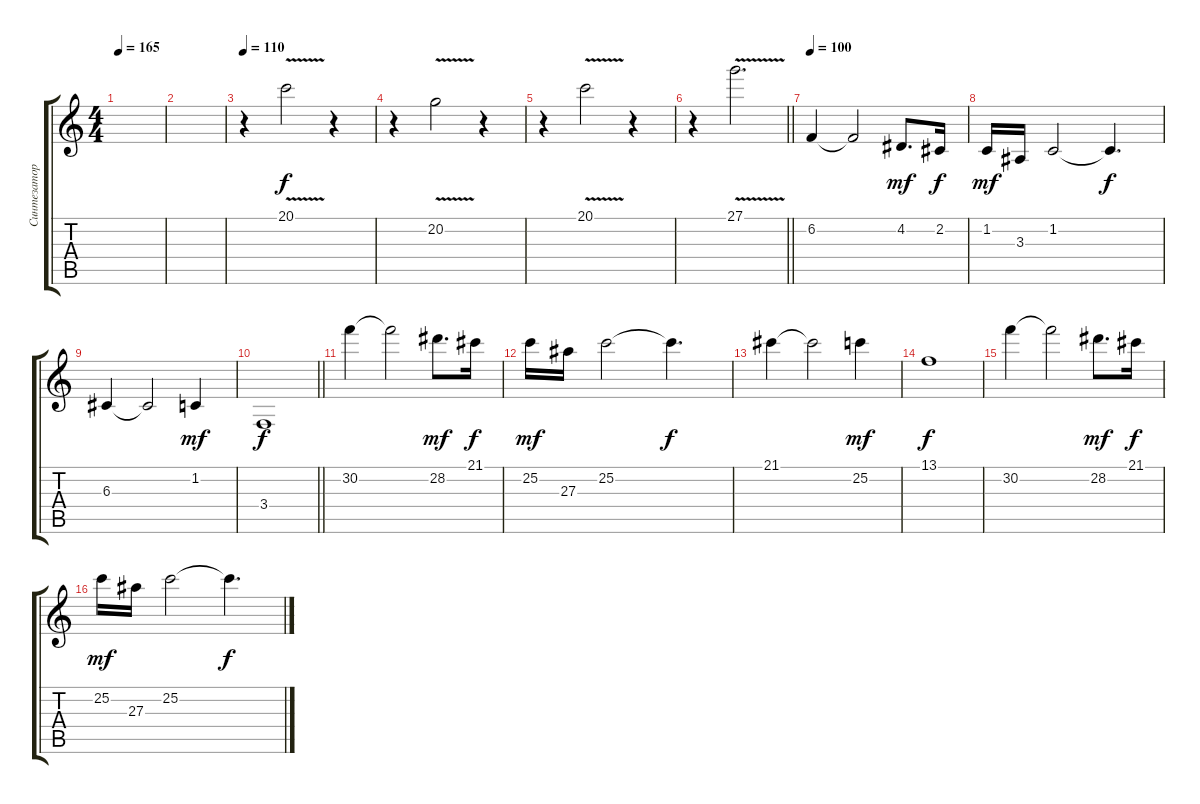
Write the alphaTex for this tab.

\track ("Синтезатор 3 (Мустис)" "Синтезатор") {instrument brasssection}
\staff {score tabs}
\tuning (E4 B3 G3 D3 A2 E2) {hide}
\ts (4 4)
\tempo 165
\clef g2
\ks c
|
|
\tempo 110
r.4 20.1{v}.2 r.4 |
r.4 20.2{v}.2 r.4 |
r.4 20.1{v}.2 r.4 |
\barLineRight lightlight
r.4 27.1{v}.2{d} |
\tempo 100
6.2.4{instrument brasssection} 6.2{t}.2 4.2.8{d dy mf} 2.2.16{dy f} |
1.2.16{dy mf} 3.3.16 1.2.2 1.2{t}.4{d dy f} |
6.3.4 6.3{t}.2 1.2.4{dy mf} |
\barLineRight lightlight
3.4.1{dy f} |
30.2.4{instrument stringensemble1} 30.2{t}.2 28.2.8{d dy mf} 21.1.16{dy f} |
25.2.16{dy mf} 27.3.16 25.2.2 25.2{t}.4{d dy f} |
21.1.4 21.1{t}.2 25.2.4{dy mf} |
13.1.1{dy f} |
30.2.4 30.2{t}.2 28.2.8{d dy mf} 21.1.16{dy f} |
25.2.16{dy mf} 27.3.16 25.2.2 25.2{t}.4{d dy f}
